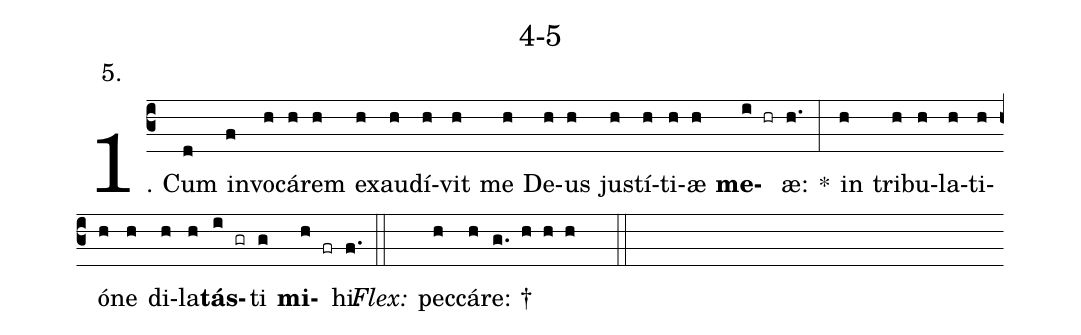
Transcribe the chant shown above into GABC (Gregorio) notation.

name: 4-5;
annotation: 5.;
%%
(c3)1. Cum(d) in(f)vo(h)cá(h)rem(h) ex(h)au(h)dí(h)vit(h) me(h) De(h)us(h) jus(h)tí(h)ti(h)æ(h) <b>me</b>(i hr)æ:(h.) *(:) in(h) tri(h)bu(h)la(h)ti(h)ó(h)ne(h) di(h)la(h)<b>tás</b>(i gr)ti(g) <b>mi</b>(h fr)hi.(f.) (::)
<i>Flex:</i>()  pec(h)cá(h)re: †(g. h h h  ::)
